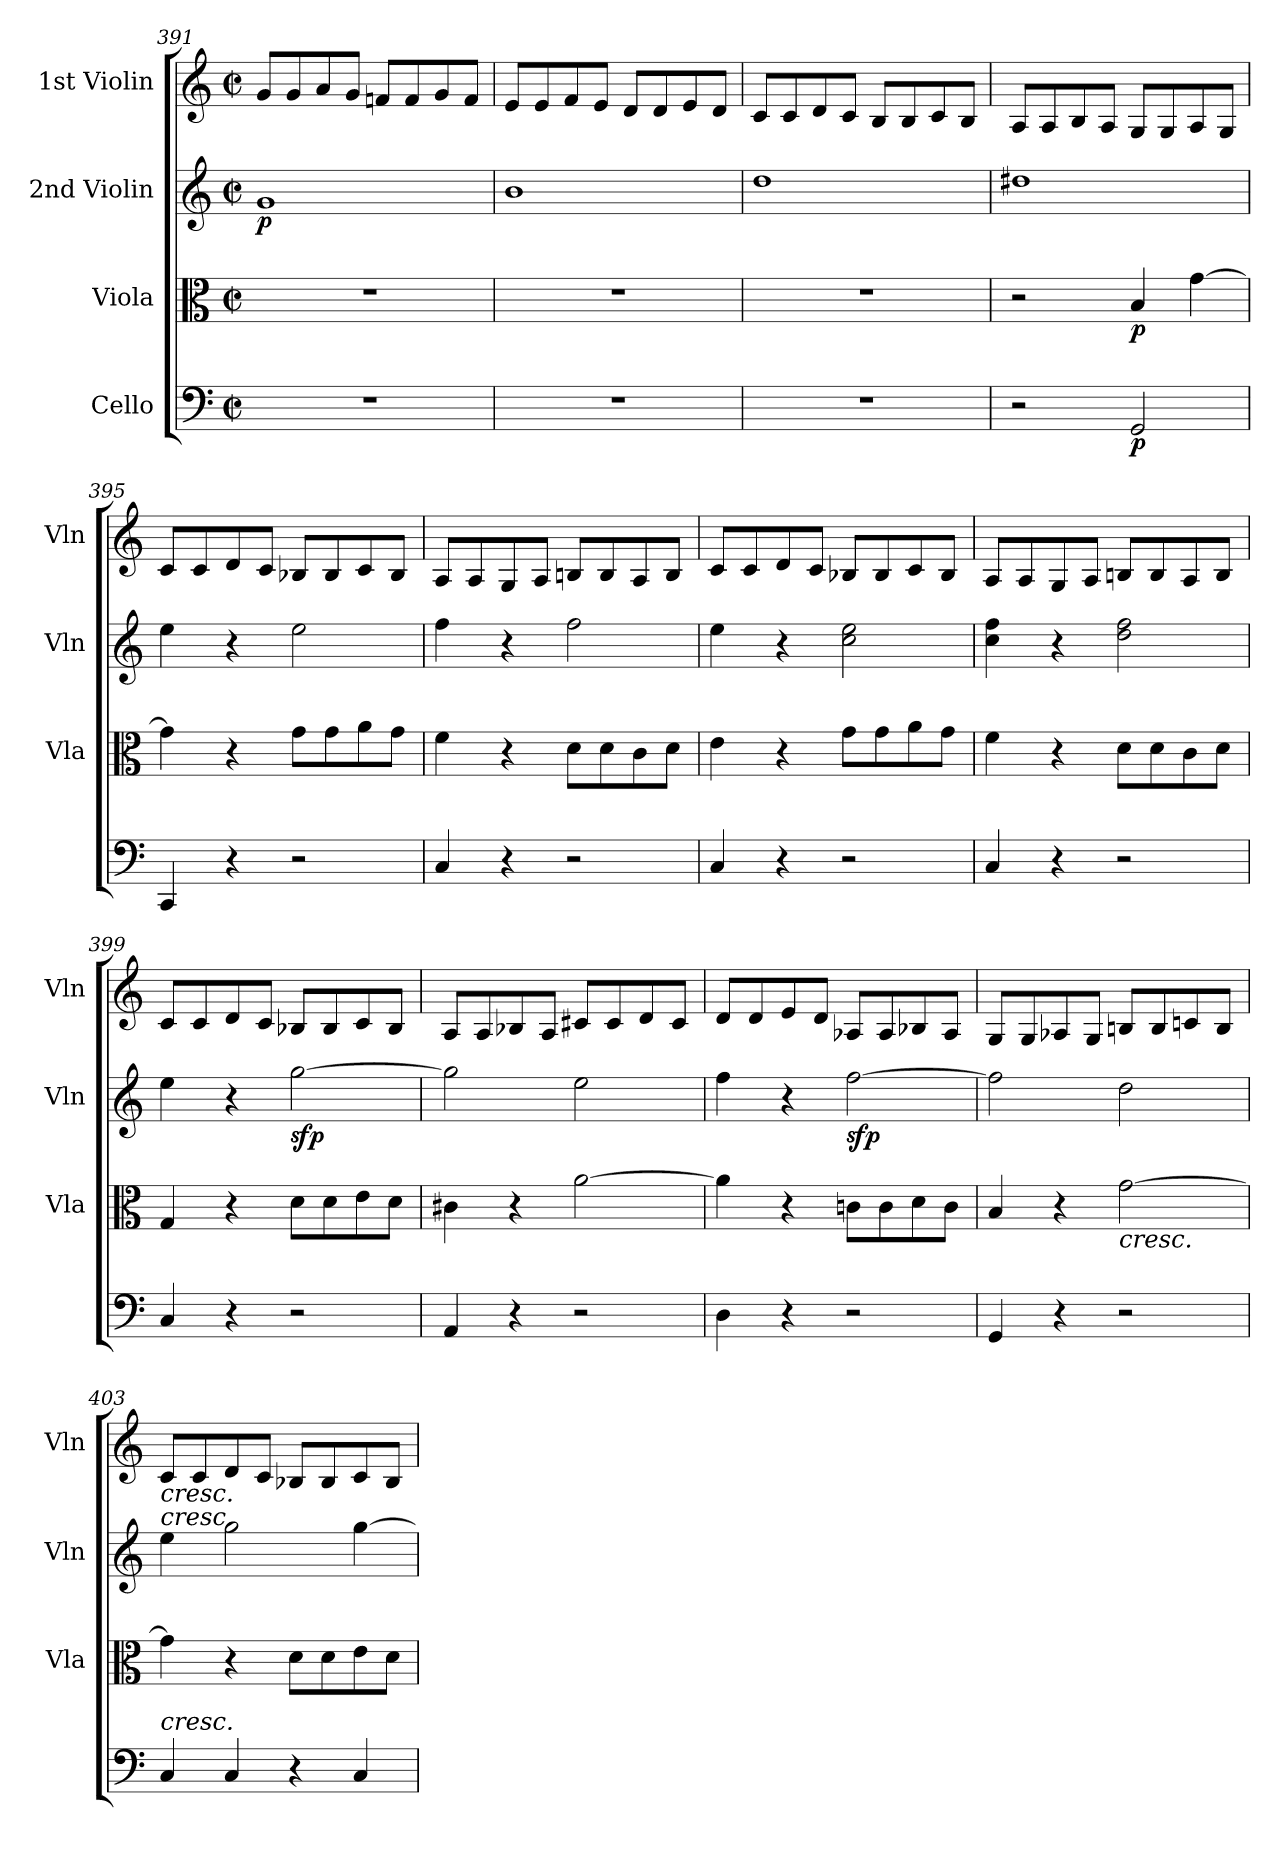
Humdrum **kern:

**kern	**dynam	**kern	**dynam	**kern	**dynam	**kern
*part4	*part4	*part3	*part3	*part2	*part2	*part1
*staff4	*staff4	*staff3	*staff3	*staff2	*staff2	*staff1
*I"Cello	*	*I"Viola	*	*I"2nd Violin	*	*I"1st Violin
*	*	*I'Vla	*	*I'Vln	*	*I'Vln
*clefF4	*	*clefC3	*	*clefG2	*	*clefG2
*k[]	*	*k[]	*	*k[]	*	*k[]
*M2/2	*	*M2/2	*	*M2/2	*	*M2/2
*met(c|)	*	*met(c|)	*	*met(c|)	*	*met(c|)
=391	=391	=391	=391	=391	=391	=391
1r	.	1r	.	1g	p	8gL
.	.	.	.	.	.	8g
.	.	.	.	.	.	8a
.	.	.	.	.	.	8gJ
.	.	.	.	.	.	8fnL
.	.	.	.	.	.	8f
.	.	.	.	.	.	8g
.	.	.	.	.	.	8fJ
=392	=392	=392	=392	=392	=392	=392
1r	.	1r	.	1b	.	8eL
.	.	.	.	.	.	8e
.	.	.	.	.	.	8f
.	.	.	.	.	.	8eJ
.	.	.	.	.	.	8dL
.	.	.	.	.	.	8d
.	.	.	.	.	.	8e
.	.	.	.	.	.	8dJ
=393	=393	=393	=393	=393	=393	=393
1r	.	1r	.	1dd	.	8cL
.	.	.	.	.	.	8c
.	.	.	.	.	.	8d
.	.	.	.	.	.	8cJ
.	.	.	.	.	.	8BL
.	.	.	.	.	.	8B
.	.	.	.	.	.	8c
.	.	.	.	.	.	8BJ
=394	=394	=394	=394	=394	=394	=394
2r	.	2r	.	1dd#X	.	8AL
.	.	.	.	.	.	8A
.	.	.	.	.	.	8B
.	.	.	.	.	.	8AJ
2GG	p	4B	p	.	.	8GL
.	.	.	.	.	.	8G
.	.	[4g	.	.	.	8A
.	.	.	.	.	.	8GJ
=395	=395	=395	=395	=395	=395	=395
4CC	.	4g]	.	4ee	.	8cL
.	.	.	.	.	.	8c
4r	.	4r	.	4r	.	8d
.	.	.	.	.	.	8cJ
2r	.	8gL	.	2ee	.	8B-XL
.	.	8g	.	.	.	8B-
.	.	8a	.	.	.	8c
.	.	8gJ	.	.	.	8B-J
=396	=396	=396	=396	=396	=396	=396
4C	.	4f	.	4ff	.	8AL
.	.	.	.	.	.	8A
4r	.	4r	.	4r	.	8G
.	.	.	.	.	.	8AJ
2r	.	8dL	.	2ff	.	8BnL
.	.	8d	.	.	.	8B
.	.	8c	.	.	.	8A
.	.	8dJ	.	.	.	8BJ
=397	=397	=397	=397	=397	=397	=397
4C	.	4e	.	4ee	.	8cL
.	.	.	.	.	.	8c
4r	.	4r	.	4r	.	8d
.	.	.	.	.	.	8cJ
2r	.	8gL	.	2cc 2ee	.	8B-XL
.	.	8g	.	.	.	8B-
.	.	8a	.	.	.	8c
.	.	8gJ	.	.	.	8B-J
=398	=398	=398	=398	=398	=398	=398
4C	.	4f	.	4cc 4ff	.	8AL
.	.	.	.	.	.	8A
4r	.	4r	.	4r	.	8G
.	.	.	.	.	.	8AJ
2r	.	8dL	.	2dd 2ff	.	8BnL
.	.	8d	.	.	.	8B
.	.	8c	.	.	.	8A
.	.	8dJ	.	.	.	8BJ
=399	=399	=399	=399	=399	=399	=399
4C	.	4G	.	4ee	.	8cL
.	.	.	.	.	.	8c
4r	.	4r	.	4r	.	8d
.	.	.	.	.	.	8cJ
2r	.	8dL	.	[2gg	sfp	8B-XL
.	.	8d	.	.	.	8B-
.	.	8e	.	.	.	8c
.	.	8dJ	.	.	.	8B-J
=400	=400	=400	=400	=400	=400	=400
4AA	.	4c#X	.	2gg]	.	8AL
.	.	.	.	.	.	8A
4r	.	4r	.	.	.	8B-X
.	.	.	.	.	.	8AJ
2r	.	[2a	.	2ee	.	8c#XL
.	.	.	.	.	.	8c#
.	.	.	.	.	.	8d
.	.	.	.	.	.	8c#J
=401	=401	=401	=401	=401	=401	=401
4D	.	4a]	.	4ff	.	8dL
.	.	.	.	.	.	8d
4r	.	4r	.	4r	.	8e
.	.	.	.	.	.	8dJ
2r	.	8cnL	.	[2ff	sfp	8A-XL
.	.	8c	.	.	.	8A-
.	.	8d	.	.	.	8B-X
.	.	8cJ	.	.	.	8A-J
=402	=402	=402	=402	=402	=402	=402
4GG	.	4B	.	2ff]	.	8GL
.	.	.	.	.	.	8G
4r	.	4r	.	.	.	8A-X
.	.	.	.	.	.	8GJ
!	!	!LO:TX:b:i:t=cresc.	!	!	!	!
2r	.	[2g	.	2dd	.	8BnL
.	.	.	.	.	.	8B
.	.	.	.	.	.	8cn
.	.	.	.	.	.	8BJ
=403	=403	=403	=403	=403	=403	=403
!	!	!	!	!	!	!LO:TX:b:i:t=cresc.
!	!	!	!	!LO:TX:a:i:t=cresc.	!	!
!LO:TX:a:i:t=cresc.	!	!	!	!	!	!
4C	.	4g]	.	4ee	.	8cL
.	.	.	.	.	.	8c
4C	.	4r	.	2gg	.	8d
.	.	.	.	.	.	8cJ
4r	.	8dL	.	.	.	8B-XL
.	.	8d	.	.	.	8B-
4C	.	8e	.	[4gg	.	8c
.	.	8dJ	.	.	.	8B-J
=	=	=	=	=	=	=
*-	*-	*-	*-	*-	*-	*-
